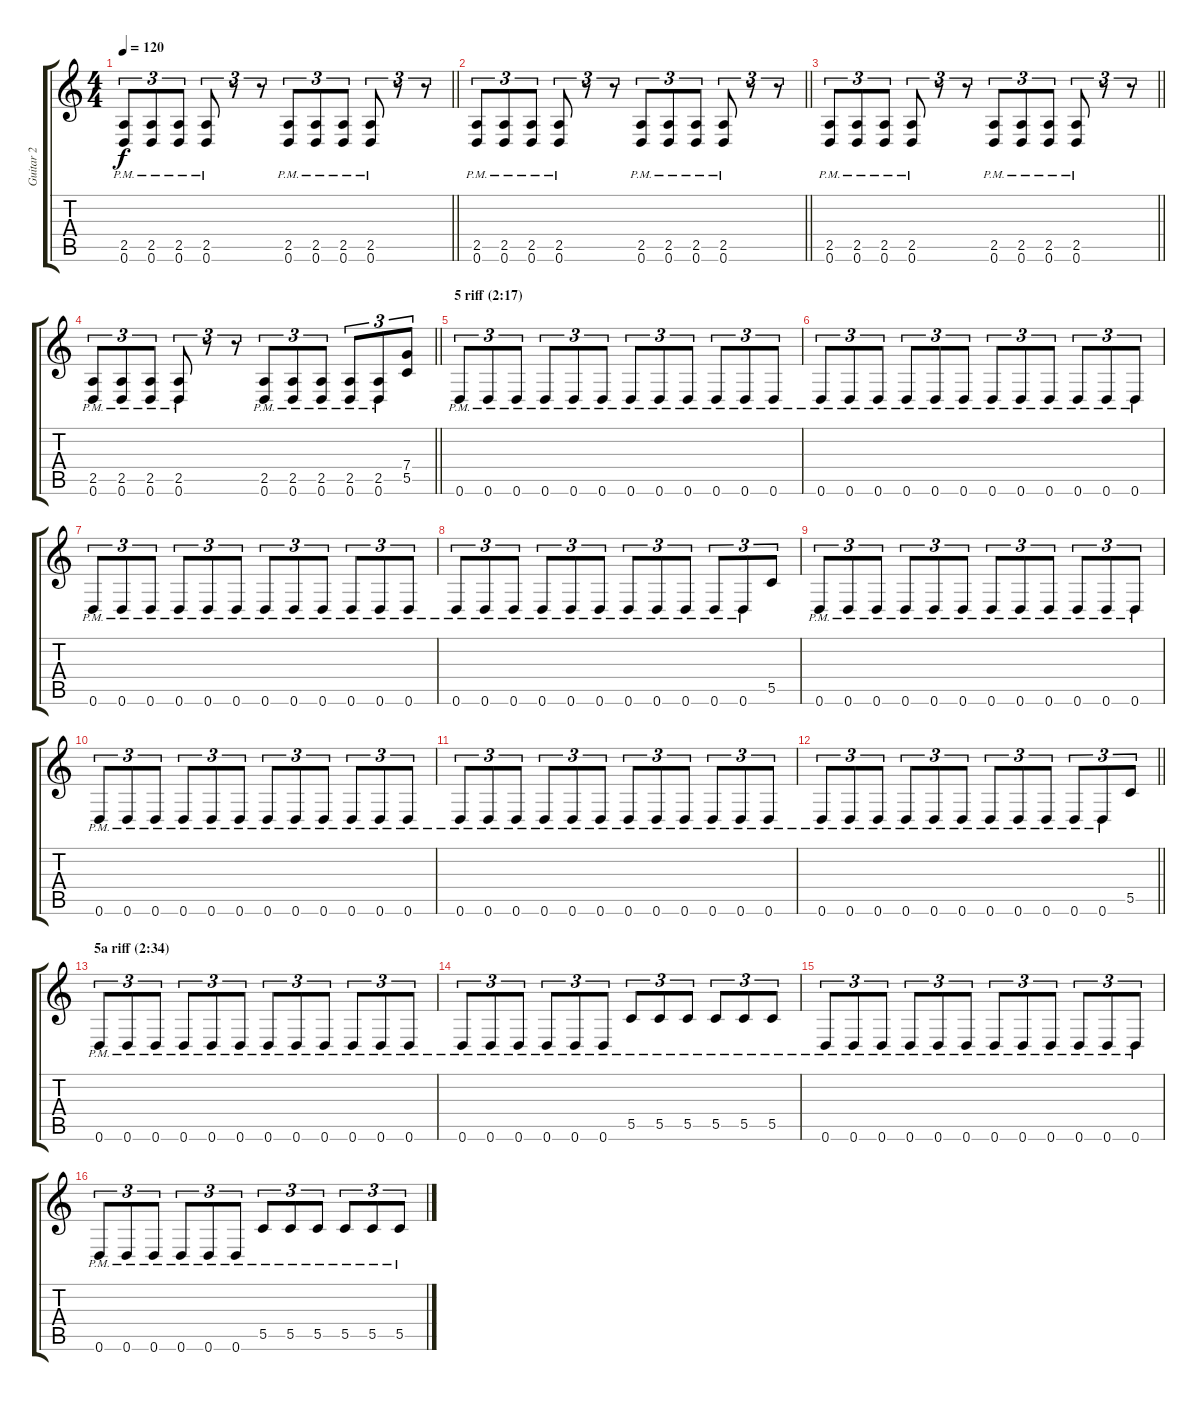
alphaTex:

\track ("Guitar 2" "Guitar 2") {instrument distortionguitar}
\staff {score tabs}
\tuning (D4 A3 F3 C3 G2 D2) {hide}
\ts (4 4)
\tempo 120
\clef g2
\barLineRight lightlight
\ks c
(2.5{pm} 0.6{pm}).8{tu (3 2) dy f} (2.5{pm} 0.6{pm}).8{tu (3 2)} (2.5{pm} 0.6{pm}).8{tu (3 2)} (2.5{pm} 0.6{pm}).8{tu (3 2)} r.8{tu (3 2)} r.8{tu (3 2)} (2.5{pm} 0.6{pm}).8{tu (3 2)} (2.5{pm} 0.6{pm}).8{tu (3 2)} (2.5{pm} 0.6{pm}).8{tu (3 2)} (2.5{pm} 0.6{pm}).8{tu (3 2)} r.8{tu (3 2)} r.8{tu (3 2)} |
\barLineRight lightlight
(2.5{pm} 0.6{pm}).8{tu (3 2)} (2.5{pm} 0.6{pm}).8{tu (3 2)} (2.5{pm} 0.6{pm}).8{tu (3 2)} (2.5{pm} 0.6{pm}).8{tu (3 2)} r.8{tu (3 2)} r.8{tu (3 2)} (2.5{pm} 0.6{pm}).8{tu (3 2)} (2.5{pm} 0.6{pm}).8{tu (3 2)} (2.5{pm} 0.6{pm}).8{tu (3 2)} (2.5{pm} 0.6{pm}).8{tu (3 2)} r.8{tu (3 2)} r.8{tu (3 2)} |
\barLineRight lightlight
(2.5{pm} 0.6{pm}).8{tu (3 2)} (2.5{pm} 0.6{pm}).8{tu (3 2)} (2.5{pm} 0.6{pm}).8{tu (3 2)} (2.5{pm} 0.6{pm}).8{tu (3 2)} r.8{tu (3 2)} r.8{tu (3 2)} (2.5{pm} 0.6{pm}).8{tu (3 2)} (2.5{pm} 0.6{pm}).8{tu (3 2)} (2.5{pm} 0.6{pm}).8{tu (3 2)} (2.5{pm} 0.6{pm}).8{tu (3 2)} r.8{tu (3 2)} r.8{tu (3 2)} |
\barLineRight lightlight
(2.5{pm} 0.6{pm}).8{tu (3 2)} (2.5{pm} 0.6{pm}).8{tu (3 2)} (2.5{pm} 0.6{pm}).8{tu (3 2)} (2.5{pm} 0.6{pm}).8{tu (3 2)} r.8{tu (3 2)} r.8{tu (3 2)} (2.5{pm} 0.6{pm}).8{tu (3 2)} (2.5{pm} 0.6{pm}).8{tu (3 2)} (2.5{pm} 0.6{pm}).8{tu (3 2)} (2.5{pm} 0.6{pm}).8{tu (3 2)} (2.5{pm} 0.6{pm}).8{tu (3 2)} (7.4 5.5).8{tu (3 2)} |
\section ("" "5 riff (2:17)")
0.6{pm}.8{tu (3 2)} 0.6{pm}.8{tu (3 2)} 0.6{pm}.8{tu (3 2)} 0.6{pm}.8{tu (3 2)} 0.6{pm}.8{tu (3 2)} 0.6{pm}.8{tu (3 2)} 0.6{pm}.8{tu (3 2)} 0.6{pm}.8{tu (3 2)} 0.6{pm}.8{tu (3 2)} 0.6{pm}.8{tu (3 2)} 0.6{pm}.8{tu (3 2)} 0.6{pm}.8{tu (3 2)} |
0.6{pm}.8{tu (3 2)} 0.6{pm}.8{tu (3 2)} 0.6{pm}.8{tu (3 2)} 0.6{pm}.8{tu (3 2)} 0.6{pm}.8{tu (3 2)} 0.6{pm}.8{tu (3 2)} 0.6{pm}.8{tu (3 2)} 0.6{pm}.8{tu (3 2)} 0.6{pm}.8{tu (3 2)} 0.6{pm}.8{tu (3 2)} 0.6{pm}.8{tu (3 2)} 0.6{pm}.8{tu (3 2)} |
0.6{pm}.8{tu (3 2)} 0.6{pm}.8{tu (3 2)} 0.6{pm}.8{tu (3 2)} 0.6{pm}.8{tu (3 2)} 0.6{pm}.8{tu (3 2)} 0.6{pm}.8{tu (3 2)} 0.6{pm}.8{tu (3 2)} 0.6{pm}.8{tu (3 2)} 0.6{pm}.8{tu (3 2)} 0.6{pm}.8{tu (3 2)} 0.6{pm}.8{tu (3 2)} 0.6{pm}.8{tu (3 2)} |
0.6{pm}.8{tu (3 2)} 0.6{pm}.8{tu (3 2)} 0.6{pm}.8{tu (3 2)} 0.6{pm}.8{tu (3 2)} 0.6{pm}.8{tu (3 2)} 0.6{pm}.8{tu (3 2)} 0.6{pm}.8{tu (3 2)} 0.6{pm}.8{tu (3 2)} 0.6{pm}.8{tu (3 2)} 0.6{pm}.8{tu (3 2)} 0.6{pm}.8{tu (3 2)} 5.5.8{tu (3 2)} |
0.6{pm}.8{tu (3 2)} 0.6{pm}.8{tu (3 2)} 0.6{pm}.8{tu (3 2)} 0.6{pm}.8{tu (3 2)} 0.6{pm}.8{tu (3 2)} 0.6{pm}.8{tu (3 2)} 0.6{pm}.8{tu (3 2)} 0.6{pm}.8{tu (3 2)} 0.6{pm}.8{tu (3 2)} 0.6{pm}.8{tu (3 2)} 0.6{pm}.8{tu (3 2)} 0.6{pm}.8{tu (3 2)} |
0.6{pm}.8{tu (3 2)} 0.6{pm}.8{tu (3 2)} 0.6{pm}.8{tu (3 2)} 0.6{pm}.8{tu (3 2)} 0.6{pm}.8{tu (3 2)} 0.6{pm}.8{tu (3 2)} 0.6{pm}.8{tu (3 2)} 0.6{pm}.8{tu (3 2)} 0.6{pm}.8{tu (3 2)} 0.6{pm}.8{tu (3 2)} 0.6{pm}.8{tu (3 2)} 0.6{pm}.8{tu (3 2)} |
0.6{pm}.8{tu (3 2)} 0.6{pm}.8{tu (3 2)} 0.6{pm}.8{tu (3 2)} 0.6{pm}.8{tu (3 2)} 0.6{pm}.8{tu (3 2)} 0.6{pm}.8{tu (3 2)} 0.6{pm}.8{tu (3 2)} 0.6{pm}.8{tu (3 2)} 0.6{pm}.8{tu (3 2)} 0.6{pm}.8{tu (3 2)} 0.6{pm}.8{tu (3 2)} 0.6{pm}.8{tu (3 2)} |
\barLineRight lightlight
0.6{pm}.8{tu (3 2)} 0.6{pm}.8{tu (3 2)} 0.6{pm}.8{tu (3 2)} 0.6{pm}.8{tu (3 2)} 0.6{pm}.8{tu (3 2)} 0.6{pm}.8{tu (3 2)} 0.6{pm}.8{tu (3 2)} 0.6{pm}.8{tu (3 2)} 0.6{pm}.8{tu (3 2)} 0.6{pm}.8{tu (3 2)} 0.6{pm}.8{tu (3 2)} 5.5.8{tu (3 2)} |
\section ("" "5a riff (2:34)")
0.6{pm}.8{tu (3 2)} 0.6{pm}.8{tu (3 2)} 0.6{pm}.8{tu (3 2)} 0.6{pm}.8{tu (3 2)} 0.6{pm}.8{tu (3 2)} 0.6{pm}.8{tu (3 2)} 0.6{pm}.8{tu (3 2)} 0.6{pm}.8{tu (3 2)} 0.6{pm}.8{tu (3 2)} 0.6{pm}.8{tu (3 2)} 0.6{pm}.8{tu (3 2)} 0.6{pm}.8{tu (3 2)} |
0.6{pm}.8{tu (3 2)} 0.6{pm}.8{tu (3 2)} 0.6{pm}.8{tu (3 2)} 0.6{pm}.8{tu (3 2)} 0.6{pm}.8{tu (3 2)} 0.6{pm}.8{tu (3 2)} 5.5{pm}.8{tu (3 2)} 5.5{pm}.8{tu (3 2)} 5.5{pm}.8{tu (3 2)} 5.5{pm}.8{tu (3 2)} 5.5{pm}.8{tu (3 2)} 5.5{pm}.8{tu (3 2)} |
0.6{pm}.8{tu (3 2)} 0.6{pm}.8{tu (3 2)} 0.6{pm}.8{tu (3 2)} 0.6{pm}.8{tu (3 2)} 0.6{pm}.8{tu (3 2)} 0.6{pm}.8{tu (3 2)} 0.6{pm}.8{tu (3 2)} 0.6{pm}.8{tu (3 2)} 0.6{pm}.8{tu (3 2)} 0.6{pm}.8{tu (3 2)} 0.6{pm}.8{tu (3 2)} 0.6{pm}.8{tu (3 2)} |
0.6{pm}.8{tu (3 2)} 0.6{pm}.8{tu (3 2)} 0.6{pm}.8{tu (3 2)} 0.6{pm}.8{tu (3 2)} 0.6{pm}.8{tu (3 2)} 0.6{pm}.8{tu (3 2)} 5.5{pm}.8{tu (3 2)} 5.5{pm}.8{tu (3 2)} 5.5{pm}.8{tu (3 2)} 5.5{pm}.8{tu (3 2)} 5.5{pm}.8{tu (3 2)} 5.5{pm}.8{tu (3 2)}
